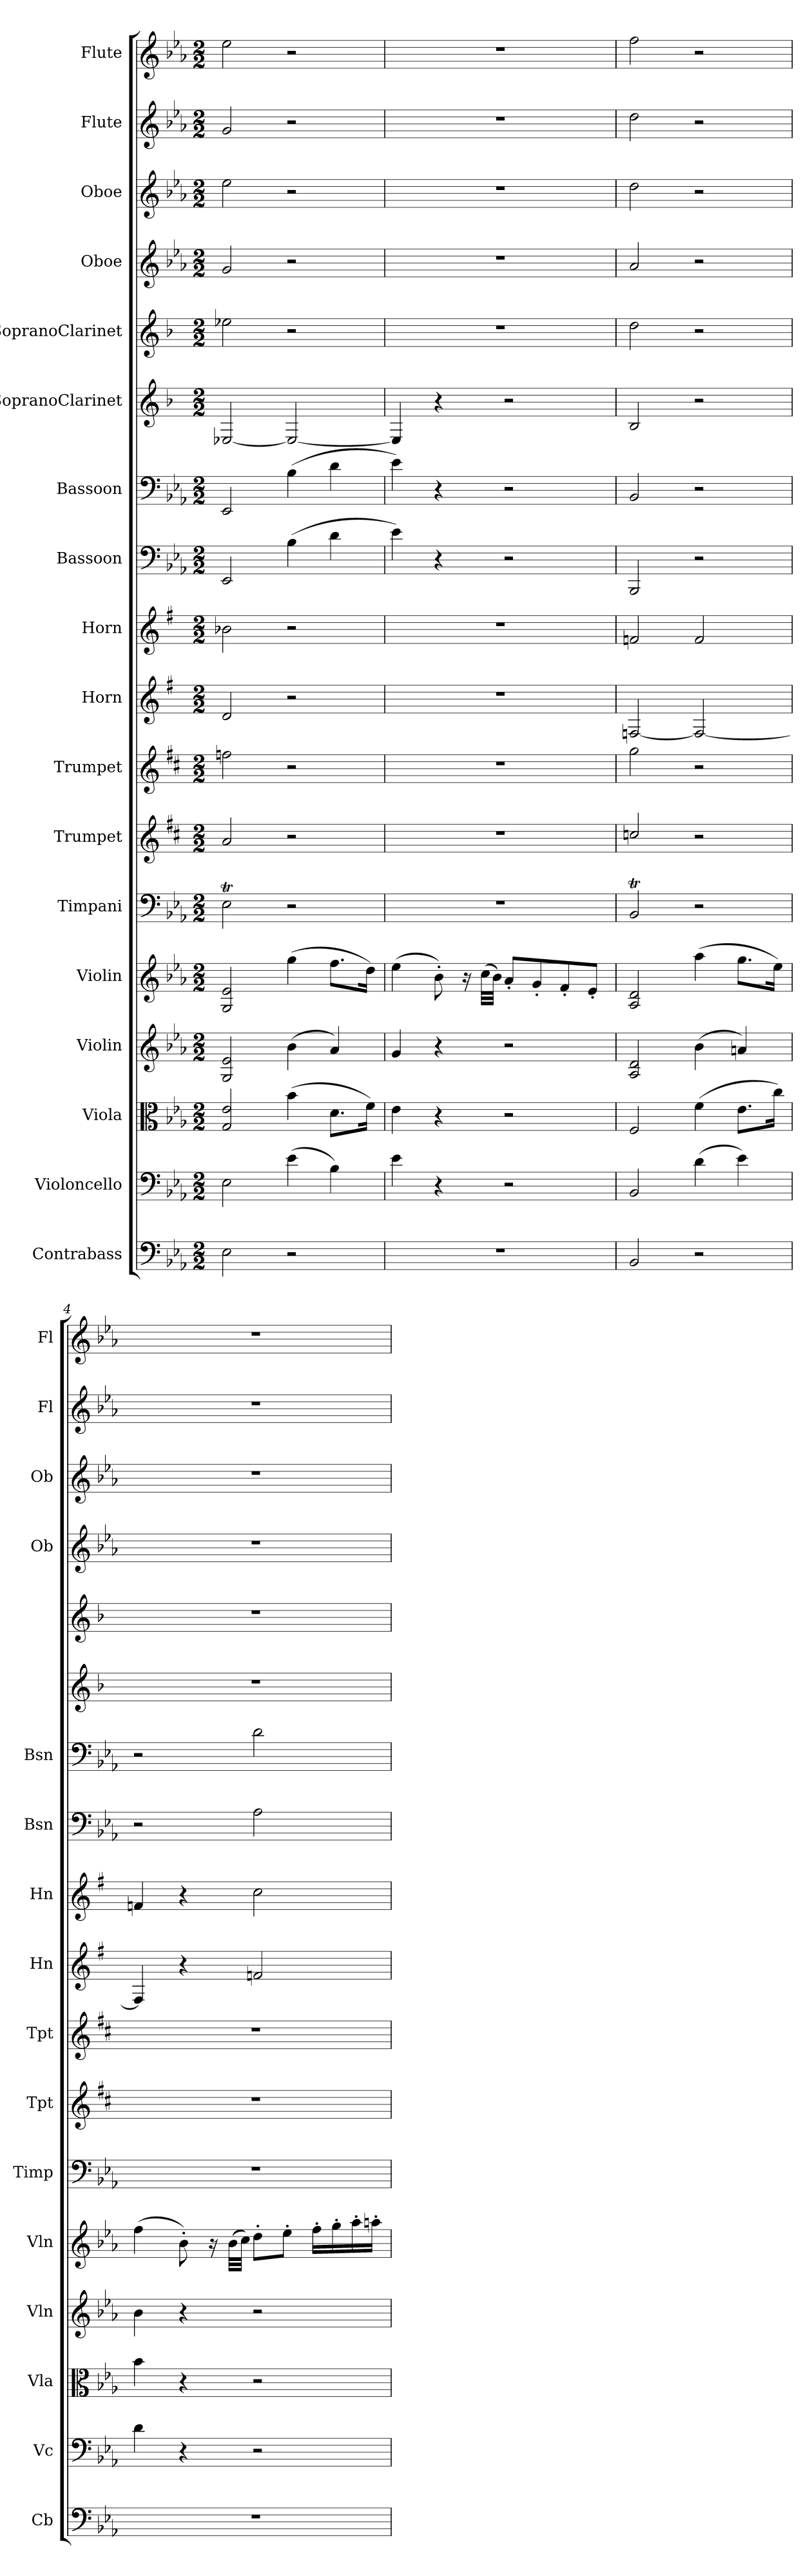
**kern	**kern	**kern	**kern	**kern	**kern	**kern	**kern	**kern	**kern	**kern	**kern	**kern	**kern	**kern	**kern	**kern	**kern
*part18	*part17	*part16	*part15	*part14	*part13	*part12	*part11	*part10	*part9	*part8	*part7	*part6	*part5	*part4	*part3	*part2	*part1
*staff18	*staff17	*staff16	*staff15	*staff14	*staff13	*staff12	*staff11	*staff10	*staff9	*staff8	*staff7	*staff6	*staff5	*staff4	*staff3	*staff2	*staff1
*I"Contrabass	*I"Violoncello	*I"Viola	*I"Violin	*I"Violin	*I"Timpani	*I"Trumpet	*I"Trumpet	*I"Horn	*I"Horn	*I"Bassoon	*I"Bassoon	*I"SopranoClarinet	*I"SopranoClarinet	*I"Oboe	*I"Oboe	*I"Flute	*I"Flute
*I'Cb	*I'Vc	*I'Vla	*I'Vln	*I'Vln	*I'Timp	*I'Tpt	*I'Tpt	*I'Hn	*I'Hn	*I'Bsn	*I'Bsn	*	*	*I'Ob	*I'Ob	*I'Fl	*I'Fl
*clefF4	*clefF4	*clefC3	*clefG2	*clefG2	*clefF4	*clefG2	*clefG2	*clefG2	*clefG2	*clefF4	*clefF4	*clefG2	*clefG2	*clefG2	*clefG2	*clefG2	*clefG2
*ITrd7c12	*	*	*	*	*	*ITrd1c2	*ITrd1c2	*ITrd4c7	*ITrd4c7	*	*	*	*	*	*	*	*
*k[b-e-a-]	*k[b-e-a-]	*k[b-e-a-]	*k[b-e-a-]	*k[b-e-a-]	*k[b-e-a-]	*k[]	*k[]	*k[]	*k[]	*k[b-e-a-]	*k[b-e-a-]	*k[b-]	*k[b-]	*k[b-e-a-]	*k[b-e-a-]	*k[b-e-a-]	*k[b-e-a-]
*M2/2	*M2/2	*M2/2	*M2/2	*M2/2	*M2/2	*M2/2	*M2/2	*M2/2	*M2/2	*M2/2	*M2/2	*M2/2	*M2/2	*M2/2	*M2/2	*M2/2	*M2/2
=1	=1	=1	=1	=1	=1	=1	=1	=1	=1	=1	=1	=1	=1	=1	=1	=1	=1
2EE-\	2E-\	2G/ 2e-/	2G/ 2e-/	2G/ 2e-/	2E-T\	2g/	2ee-X\	2G/	2e-X\	2EE-/	2EE-/	[2E-X/	2ee-X\	2g/	2ee-\	2g/	2ee-\
2r	(>4e-\	(>4b-\	(>4b-\	(>4gg\	2r	2r	2r	2r	2r	(>4B-\	(>4B-\	2E-/_	2r	2r	2r	2r	2r
.	4B-\)	8.d\L	4a-/)	8.ff\L	.	.	.	.	.	4d\	4d\	.	.	.	.	.	.
.	.	16f\Jk)	.	16dd\Jk)	.	.	.	.	.	.	.	.	.	.	.	.	.
=2	=2	=2	=2	=2	=2	=2	=2	=2	=2	=2	=2	=2	=2	=2	=2	=2	=2
1r	4e-\	4e-\	4g/	(>4ee-\	1r	1r	1r	1r	1r	4e-\)	4e-\)	4E-/]	1r	1r	1r	1r	1r
.	4r	4r	4r	8b-'\)	.	.	.	.	.	4r	4r	4r	.	.	.	.	.
.	.	.	.	16r	.	.	.	.	.	.	.	.	.	.	.	.	.
.	.	.	.	(>32cc\LLL	.	.	.	.	.	.	.	.	.	.	.	.	.
.	.	.	.	32b-\JJJ)	.	.	.	.	.	.	.	.	.	.	.	.	.
.	2r	2r	2r	8a-'/L	.	.	.	.	.	2r	2r	2r	.	.	.	.	.
.	.	.	.	8g'/	.	.	.	.	.	.	.	.	.	.	.	.	.
.	.	.	.	8f'/	.	.	.	.	.	.	.	.	.	.	.	.	.
.	.	.	.	8e-'/J	.	.	.	.	.	.	.	.	.	.	.	.	.
=3	=3	=3	=3	=3	=3	=3	=3	=3	=3	=3	=3	=3	=3	=3	=3	=3	=3
2BBB-/	2BB-/	2F/	2A-/ 2d/	2A-/ 2d/	2BB-T/	2b-X/	2ff\	[2BB-X/	2B-X/	2BBB-/	2BB-/	2B-/	2dd\	2a-/	2dd\	2dd\	2ff\
2r	(>4d\	(>4f\	(>4b-\	(>4aa-\	2r	2r	2r	2BB-/_	2B-/	2r	2r	2r	2r	2r	2r	2r	2r
.	4e-\)	8.e-\L	4an/)	8.gg\L	.	.	.	.	.	.	.	.	.	.	.	.	.
.	.	16cc\Jk)	.	16ee-\Jk)	.	.	.	.	.	.	.	.	.	.	.	.	.
=4	=4	=4	=4	=4	=4	=4	=4	=4	=4	=4	=4	=4	=4	=4	=4	=4	=4
1r	4d\	4b-\	4b-\	(>4ff\	1r	1r	1r	4BB-/]	4B-X/	2r	2r	1r	1r	1r	1r	1r	1r
.	4r	4r	4r	8b-'\)	.	.	.	4r	4r	.	.	.	.	.	.	.	.
.	.	.	.	16r	.	.	.	.	.	.	.	.	.	.	.	.	.
.	.	.	.	(>32b-\LLL	.	.	.	.	.	.	.	.	.	.	.	.	.
.	.	.	.	32cc\JJJ)	.	.	.	.	.	.	.	.	.	.	.	.	.
.	2r	2r	2r	8dd'\L	.	.	.	2B-X/	2f\	2A-\	2d\	.	.	.	.	.	.
.	.	.	.	8ee-'\J	.	.	.	.	.	.	.	.	.	.	.	.	.
.	.	.	.	16ff'\LL	.	.	.	.	.	.	.	.	.	.	.	.	.
.	.	.	.	16gg'\	.	.	.	.	.	.	.	.	.	.	.	.	.
.	.	.	.	16aa-'\	.	.	.	.	.	.	.	.	.	.	.	.	.
.	.	.	.	16aan'\JJ	.	.	.	.	.	.	.	.	.	.	.	.	.
=	=	=	=	=	=	=	=	=	=	=	=	=	=	=	=	=	=
*-	*-	*-	*-	*-	*-	*-	*-	*-	*-	*-	*-	*-	*-	*-	*-	*-	*-
